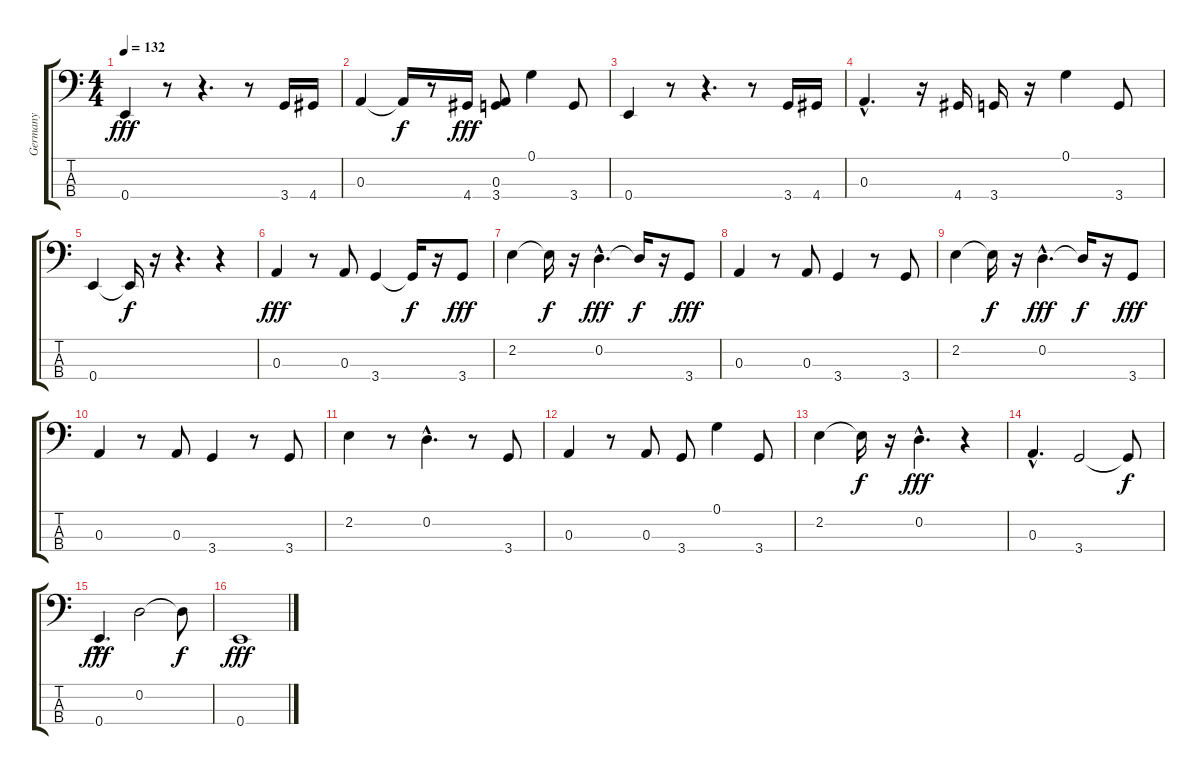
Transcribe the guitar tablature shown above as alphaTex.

\track ("Germany" "Germany") {instrument electricbassfinger}
\staff {score tabs}
\tuning (G2 D2 A1 E1) {hide}
\ts (4 4)
\tempo 132
\clef f4
\ks c
0.4.4{dy fff} r.8 r.4{d} r.8 3.4.16 4.4.16 |
0.3.4 0.3{t}.16{dy f} r.8 4.4.16{dy fff} (0.3 3.4).8 0.1.4 3.4.8 |
0.4.4 r.8 r.4{d} r.8 3.4.16 4.4.16 |
0.3{hac}.4{d} r.16 4.4.16 3.4.16 r.16 0.1.4 3.4.8 |
0.4.4 0.4{t}.16{dy f} r.16 r.4{d} r.4 |
0.3.4{dy fff} r.8 0.3.8 3.4.4 3.4{t}.16{dy f} r.16 3.4.8{dy fff} |
2.2.4 2.2{t}.16{dy f} r.16 0.2{hac}.4{d dy fff} 0.2{t}.16{dy f} r.16 3.4.8{dy fff} |
0.3.4 r.8 0.3.8 3.4.4 r.8 3.4.8 |
2.2.4 2.2{t}.16{dy f} r.16 0.2{hac}.4{d dy fff} 0.2{t}.16{dy f} r.16 3.4.8{dy fff} |
0.3.4 r.8 0.3.8 3.4.4 r.8 3.4.8 |
2.2.4 r.8 0.2{hac}.4{d} r.8 3.4.8 |
0.3.4 r.8 0.3.8 3.4.8 0.1.4 3.4.8 |
2.2.4 2.2{t}.16{dy f} r.16 0.2{hac}.4{d dy fff} r.4 |
0.3{hac}.4{d} 3.4.2 3.4{t}.8{dy f} |
0.4{hac}.4{d dy fff} 0.2.2 0.2{t}.8{dy f} |
0.4.1{dy fff}
